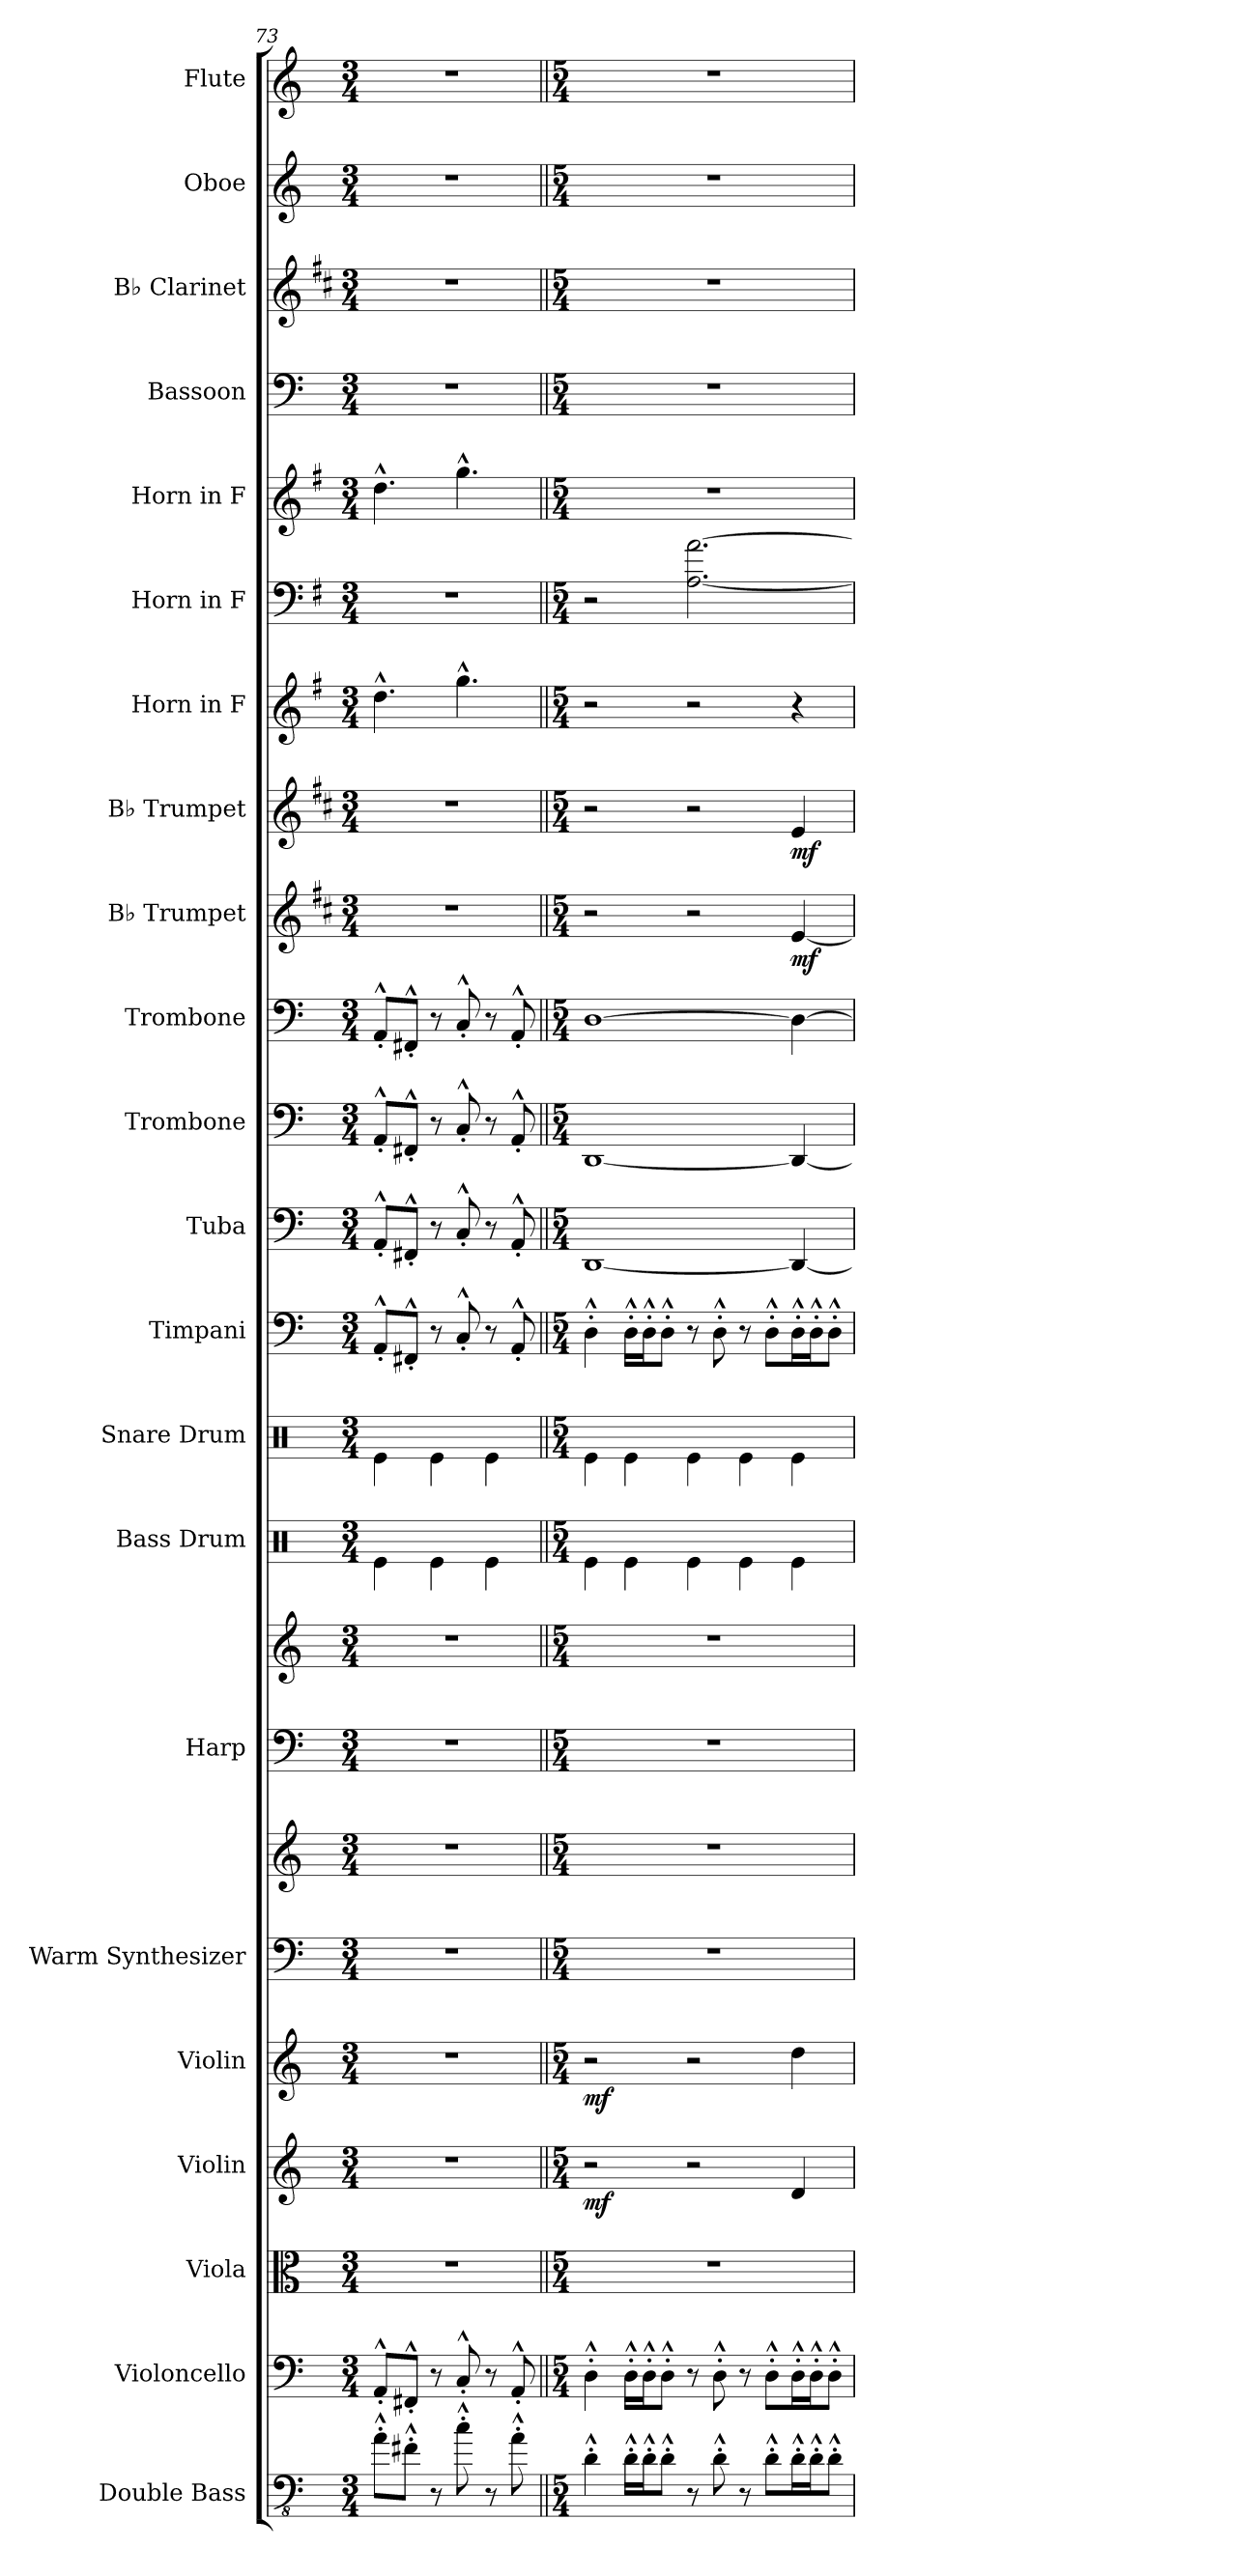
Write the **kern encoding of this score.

**kern	**kern	**kern	**kern	**dynam	**kern	**dynam	**kern	**kern	**kern	**kern	**kern	**kern	**kern	**kern	**kern	**kern	**kern	**dynam	**kern	**dynam	**kern	**kern	**kern	**kern	**kern	**kern	**kern
*part22	*part21	*part20	*part19	*part19	*part18	*part18	*part17	*part17	*part16	*part16	*part15	*part14	*part13	*part12	*part11	*part10	*part9	*part9	*part8	*part8	*part7	*part6	*part5	*part4	*part3	*part2	*part1
*staff24	*staff23	*staff22	*staff21	*staff21	*staff20	*staff20	*staff19	*staff18	*staff17	*staff16	*staff15	*staff14	*staff13	*staff12	*staff11	*staff10	*staff9	*staff9	*staff8	*staff8	*staff7	*staff6	*staff5	*staff4	*staff3	*staff2	*staff1
*I"Double Bass	*I"Violoncello	*I"Viola	*I"Violin	*	*I"Violin	*	*I"Warm Synthesizer	*	*I"Harp	*	*I"Bass Drum	*I"Snare Drum	*I"Timpani	*I"Tuba	*I"Trombone	*I"Trombone	*I"B♭ Trumpet	*	*I"B♭ Trumpet	*	*I"Horn in F	*I"Horn in F	*I"Horn in F	*I"Bassoon	*I"B♭ Clarinet	*I"Oboe	*I"Flute
*I'Db.	*I'Vc.	*I'Vla.	*I'Vln.	*	*I'Vln.	*	*I'Synth.	*	*I'Hrp.	*	*I'B. Dr.	*I'Sn. Dr.	*I'Timp.	*I'Tba.	*I'Tbn.	*I'Tbn.	*I'B♭ Tpt.	*	*I'B♭ Tpt.	*	*	*	*	*I'Bsn.	*I'B♭ Cl.	*I'Ob.	*I'Fl.
*clefFv4	*clefF4	*clefC3	*clefG2	*	*clefG2	*	*clefF4	*clefG2	*clefF4	*clefG2	*clefX	*clefX	*clefF4	*clefF4	*clefF4	*clefF4	*clefG2	*	*clefG2	*	*clefG2	*clefF4	*clefG2	*clefF4	*clefG2	*clefG2	*clefG2
*ITrd7c12	*	*	*	*	*	*	*	*	*	*	*	*	*	*	*	*	*ITrd1c2	*	*ITrd1c2	*	*ITrd4c7	*ITrd4c7	*ITrd4c7	*	*ITrd1c2	*	*
*k[]	*k[]	*k[]	*k[]	*	*k[]	*	*k[]	*k[]	*k[]	*k[]	*k[]	*k[]	*k[]	*k[]	*k[]	*k[]	*k[]	*	*k[]	*	*k[]	*k[]	*k[]	*k[]	*k[]	*k[]	*k[]
*M3/4	*M3/4	*M3/4	*M3/4	*	*M3/4	*	*M3/4	*M3/4	*M3/4	*M3/4	*M3/4	*M3/4	*M3/4	*M3/4	*M3/4	*M3/4	*M3/4	*	*M3/4	*	*M3/4	*M3/4	*M3/4	*M3/4	*M3/4	*M3/4	*M3/4
=73	=73	=73	=73	=73	=73	=73	=73	=73	=73	=73	=73	=73	=73	=73	=73	=73	=73	=73	=73	=73	=73	=73	=73	=73	=73	=73	=73
8AA^^'\L	8AA^^'/L	2.r	2.r	.	2.r	.	2.r	2.r	2.r	2.r	4Re\	4Re\	8AA^^'/L	8AA^^'/L	8AA^^'/L	8AA^^'/L	2.r	.	2.r	.	4.g^^\	2.r	4.g^^\	2.r	2.r	2.r	2.r
8FF#X^^'\J	8FF#X^^'/J	.	.	.	.	.	.	.	.	.	.	.	8FF#X^^'/J	8FF#X^^'/J	8FF#X^^'/J	8FF#X^^'/J	.	.	.	.	.	.	.	.	.	.	.
8r	8r	.	.	.	.	.	.	.	.	.	4Re\	4Re\	8r	8r	8r	8r	.	.	.	.	.	.	.	.	.	.	.
8C^^'\	8C^^'/	.	.	.	.	.	.	.	.	.	.	.	8C^^'/	8C^^'/	8C^^'/	8C^^'/	.	.	.	.	4.cc^^\	.	4.cc^^\	.	.	.	.
8r	8r	.	.	.	.	.	.	.	.	.	4Re\	4Re\	8r	8r	8r	8r	.	.	.	.	.	.	.	.	.	.	.
8AA^^'\	8AA^^'/	.	.	.	.	.	.	.	.	.	.	.	8AA^^'/	8AA^^'/	8AA^^'/	8AA^^'/	.	.	.	.	.	.	.	.	.	.	.
=74||	=74||	=74||	=74||	=74||	=74||	=74||	=74||	=74||	=74||	=74||	=74||	=74||	=74||	=74||	=74||	=74||	=74||	=74||	=74||	=74||	=74||	=74||	=74||	=74||	=74||	=74||	=74||
*M5/4	*M5/4	*M5/4	*M5/4	*	*M5/4	*	*M5/4	*M5/4	*M5/4	*M5/4	*M5/4	*M5/4	*M5/4	*M5/4	*M5/4	*M5/4	*M5/4	*	*M5/4	*	*M5/4	*M5/4	*M5/4	*M5/4	*M5/4	*M5/4	*M5/4
!	!	!	!	!LO:DY:b	!	!LO:DY:b	!	!	!	!	!	!	!	!	!	!	!	!	!	!	!	!	!	!	!	!	!
4DD^^'\	4D^^'\	4%5r	2r	mf	2r	mf	4%5r	4%5r	4%5r	4%5r	4Re\	4Re\	4D^^'\	[1DD	[1DD	[1D	2r	.	2r	.	2r	2r	4%5r	4%5r	4%5r	4%5r	4%5r
16DD^^'\LL	16D^^'\LL	.	.	.	.	.	.	.	.	.	4Re\	4Re\	16D^^'\LL	.	.	.	.	.	.	.	.	.	.	.	.	.	.
16DD^^'\J	16D^^'\J	.	.	.	.	.	.	.	.	.	.	.	16D^^'\J	.	.	.	.	.	.	.	.	.	.	.	.	.	.
8DD^^'\J	8D^^'\J	.	.	.	.	.	.	.	.	.	.	.	8D^^'\J	.	.	.	.	.	.	.	.	.	.	.	.	.	.
8r	8r	.	2r	.	2r	.	.	.	.	.	4Re\	4Re\	8r	.	.	.	2r	.	2r	.	2r	[2.D\ [2.d\	.	.	.	.	.
8DD^^'\	8D^^'\	.	.	.	.	.	.	.	.	.	.	.	8D^^'\	.	.	.	.	.	.	.	.	.	.	.	.	.	.
8r	8r	.	.	.	.	.	.	.	.	.	4Re\	4Re\	8r	.	.	.	.	.	.	.	.	.	.	.	.	.	.
8DD^^'\L	8D^^'\L	.	.	.	.	.	.	.	.	.	.	.	8D^^'\L	.	.	.	.	.	.	.	.	.	.	.	.	.	.
!	!	!	!	!	!	!	!	!	!	!	!	!	!	!	!	!	!	!LO:DY:b	!	!LO:DY:b	!	!	!	!	!	!	!
16DD^^'\L	16D^^'\L	.	4d/	.	4dd\	.	.	.	.	.	4Re\	4Re\	16D^^'\L	4DD/_	4DD/_	4D\_	[4d/	mf	4d/	mf	4r	.	.	.	.	.	.
16DD^^'\J	16D^^'\J	.	.	.	.	.	.	.	.	.	.	.	16D^^'\J	.	.	.	.	.	.	.	.	.	.	.	.	.	.
8DD^^'\J	8D^^'\J	.	.	.	.	.	.	.	.	.	.	.	8D^^'\J	.	.	.	.	.	.	.	.	.	.	.	.	.	.
=	=	=	=	=	=	=	=	=	=	=	=	=	=	=	=	=	=	=	=	=	=	=	=	=	=	=	=
*-	*-	*-	*-	*-	*-	*-	*-	*-	*-	*-	*-	*-	*-	*-	*-	*-	*-	*-	*-	*-	*-	*-	*-	*-	*-	*-	*-
